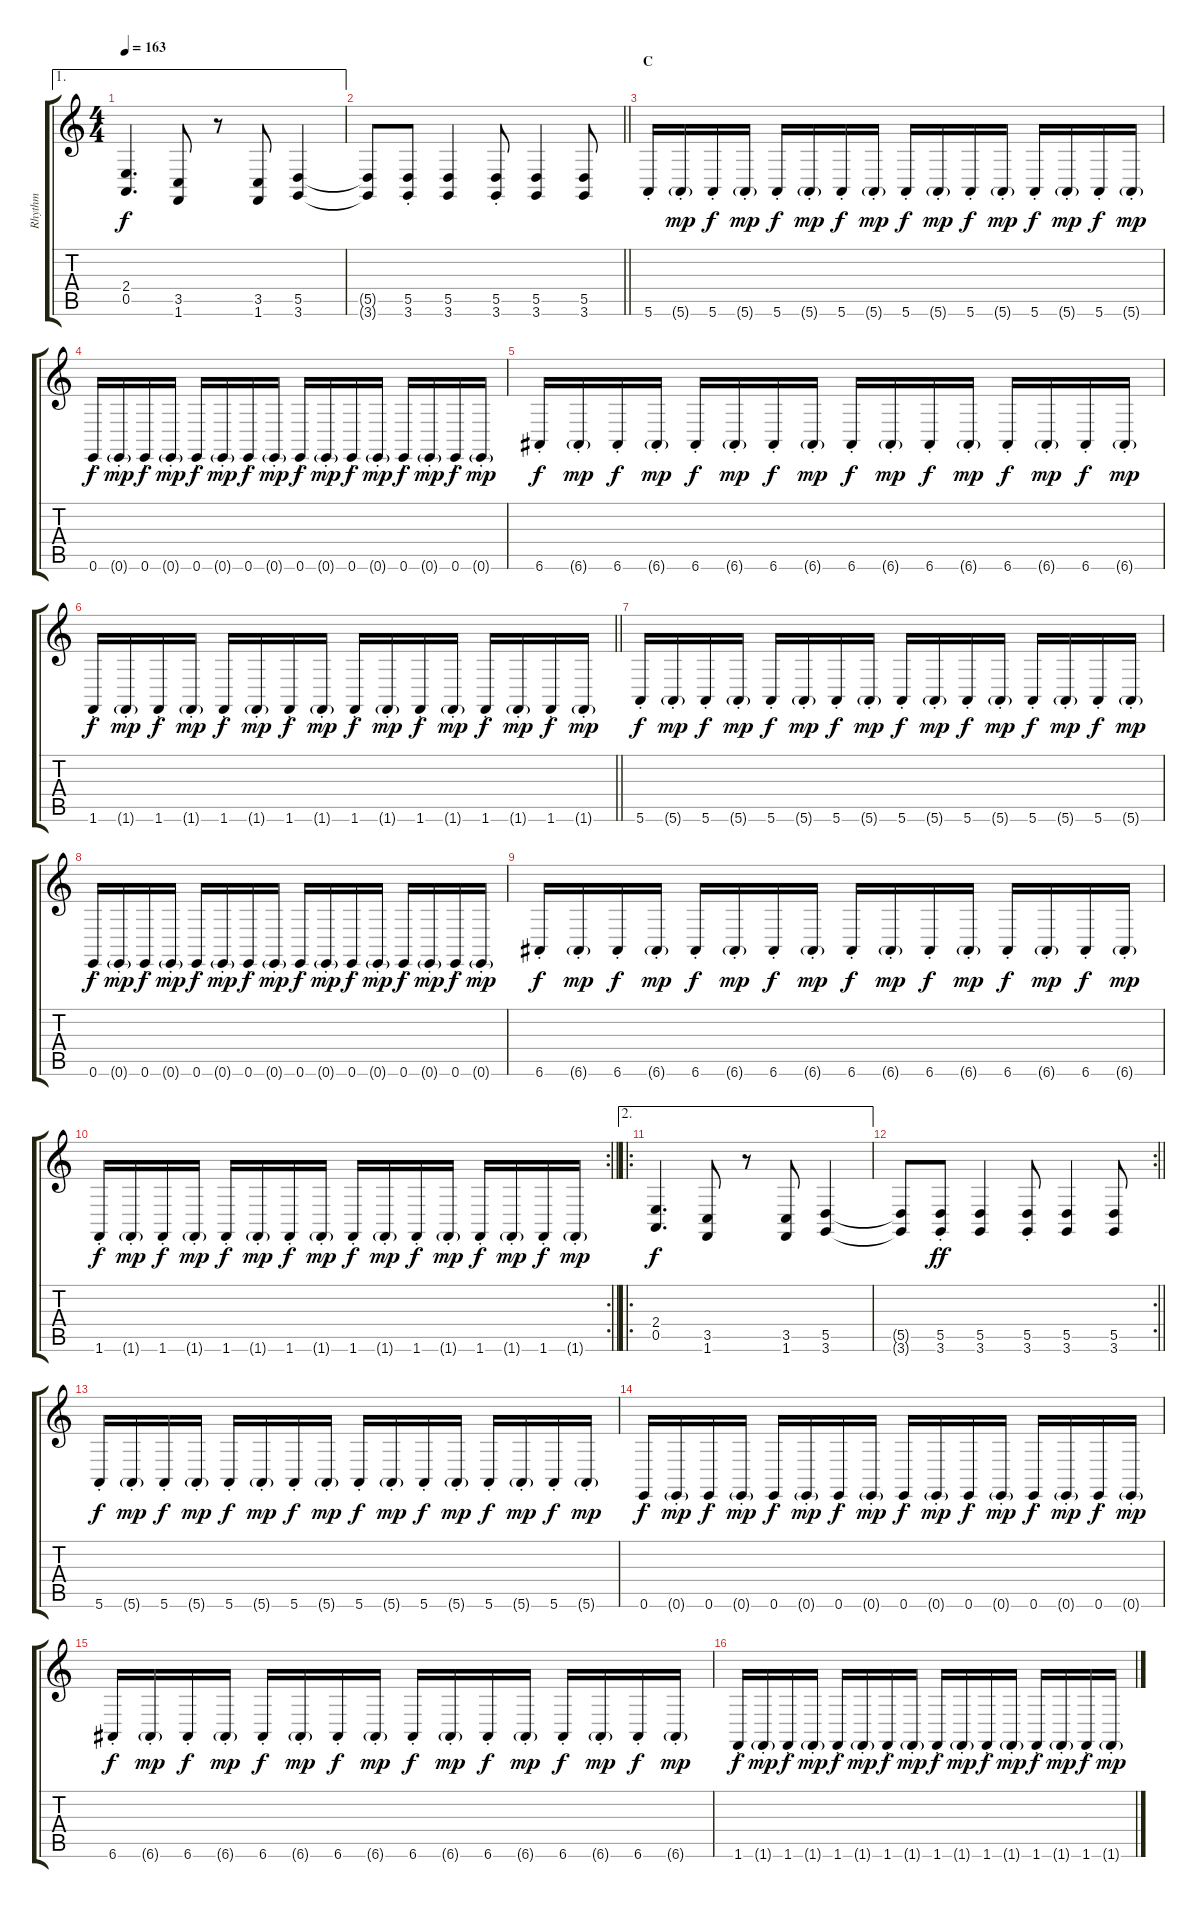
\track ("Rhythm" "Rhythm") {instrument lead8bassandlead}
\staff {score tabs}
\tuning (E4 B3 G3 D3 A2 E2) {hide}
\ae 1
\ts (4 4)
\section ("" " ")
\tempo 163
\clef g2
\ks c
(2.4 0.5).4{d dy f} (3.5 1.6).8 r.8 (3.5 1.6).8 (5.5 3.6).4 |
\barLineRight lightlight
(5.5{t} 3.6{t}).8 (5.5{st} 3.6).8 (5.5 3.6).4 (5.5{st} 3.6).8 (5.5 3.6).4 (5.5 3.6).8 |
\section ("" "C")
5.6{st}.16 5.6{g st}.16{dy mp} 5.6{st}.16{dy f} 5.6{g st}.16{dy mp} 5.6{st}.16{dy f} 5.6{g st}.16{dy mp} 5.6{st}.16{dy f} 5.6{g st}.16{dy mp} 5.6{st}.16{dy f} 5.6{g st}.16{dy mp} 5.6{st}.16{dy f} 5.6{g st}.16{dy mp} 5.6{st}.16{dy f} 5.6{g st}.16{dy mp} 5.6{st}.16{dy f} 5.6{g st}.16{dy mp} |
0.6{st}.16{dy f} 0.6{g st}.16{dy mp} 0.6{st}.16{dy f} 0.6{g st}.16{dy mp} 0.6{st}.16{dy f} 0.6{g st}.16{dy mp} 0.6{st}.16{dy f} 0.6{g st}.16{dy mp} 0.6{st}.16{dy f} 0.6{g st}.16{dy mp} 0.6{st}.16{dy f} 0.6{g st}.16{dy mp} 0.6{st}.16{dy f} 0.6{g st}.16{dy mp} 0.6{st}.16{dy f} 0.6{g st}.16{dy mp} |
6.6{st}.16{dy f} 6.6{g st}.16{dy mp} 6.6{st}.16{dy f} 6.6{g st}.16{dy mp} 6.6{st}.16{dy f} 6.6{g st}.16{dy mp} 6.6{st}.16{dy f} 6.6{g st}.16{dy mp} 6.6{st}.16{dy f} 6.6{g st}.16{dy mp} 6.6{st}.16{dy f} 6.6{g st}.16{dy mp} 6.6{st}.16{dy f} 6.6{g st}.16{dy mp} 6.6{st}.16{dy f} 6.6{g st}.16{dy mp} |
\barLineRight lightlight
1.6{st}.16{dy f} 1.6{g st}.16{dy mp} 1.6{st}.16{dy f} 1.6{g st}.16{dy mp} 1.6{st}.16{dy f} 1.6{g st}.16{dy mp} 1.6{st}.16{dy f} 1.6{g st}.16{dy mp} 1.6{st}.16{dy f} 1.6{g st}.16{dy mp} 1.6{st}.16{dy f} 1.6{g st}.16{dy mp} 1.6{st}.16{dy f} 1.6{g st}.16{dy mp} 1.6{st}.16{dy f} 1.6{g st}.16{dy mp} |
\section ("" " ")
5.6{st}.16{dy f} 5.6{g st}.16{dy mp} 5.6{st}.16{dy f} 5.6{g st}.16{dy mp} 5.6{st}.16{dy f} 5.6{g st}.16{dy mp} 5.6{st}.16{dy f} 5.6{g st}.16{dy mp} 5.6{st}.16{dy f} 5.6{g st}.16{dy mp} 5.6{st}.16{dy f} 5.6{g st}.16{dy mp} 5.6{st}.16{dy f} 5.6{g st}.16{dy mp} 5.6{st}.16{dy f} 5.6{g st}.16{dy mp} |
0.6{st}.16{dy f} 0.6{g st}.16{dy mp} 0.6{st}.16{dy f} 0.6{g st}.16{dy mp} 0.6{st}.16{dy f} 0.6{g st}.16{dy mp} 0.6{st}.16{dy f} 0.6{g st}.16{dy mp} 0.6{st}.16{dy f} 0.6{g st}.16{dy mp} 0.6{st}.16{dy f} 0.6{g st}.16{dy mp} 0.6{st}.16{dy f} 0.6{g st}.16{dy mp} 0.6{st}.16{dy f} 0.6{g st}.16{dy mp} |
6.6{st}.16{dy f} 6.6{g st}.16{dy mp} 6.6{st}.16{dy f} 6.6{g st}.16{dy mp} 6.6{st}.16{dy f} 6.6{g st}.16{dy mp} 6.6{st}.16{dy f} 6.6{g st}.16{dy mp} 6.6{st}.16{dy f} 6.6{g st}.16{dy mp} 6.6{st}.16{dy f} 6.6{g st}.16{dy mp} 6.6{st}.16{dy f} 6.6{g st}.16{dy mp} 6.6{st}.16{dy f} 6.6{g st}.16{dy mp} |
\rc 2
\barLineRight lightlight
1.6{st}.16{dy f} 1.6{g st}.16{dy mp} 1.6{st}.16{dy f} 1.6{g st}.16{dy mp} 1.6{st}.16{dy f} 1.6{g st}.16{dy mp} 1.6{st}.16{dy f} 1.6{g st}.16{dy mp} 1.6{st}.16{dy f} 1.6{g st}.16{dy mp} 1.6{st}.16{dy f} 1.6{g st}.16{dy mp} 1.6{st}.16{dy f} 1.6{g st}.16{dy mp} 1.6{st}.16{dy f} 1.6{g st}.16{dy mp} |
\ae 2
\ro
(2.4 0.5).4{d dy f} (3.5 1.6).8 r.8 (3.5 1.6).8 (5.5 3.6).4 |
\rc 2
\barLineRight lightlight
(5.5{t} 3.6{t}).8 (5.5{st} 3.6).8{dy ff} (5.5 3.6).4 (5.5{st} 3.6).8 (5.5 3.6).4 (5.5 3.6).8 |
\section ("" "")
5.6{st}.16{dy f} 5.6{g st}.16{dy mp} 5.6{st}.16{dy f} 5.6{g st}.16{dy mp} 5.6{st}.16{dy f} 5.6{g st}.16{dy mp} 5.6{st}.16{dy f} 5.6{g st}.16{dy mp} 5.6{st}.16{dy f} 5.6{g st}.16{dy mp} 5.6{st}.16{dy f} 5.6{g st}.16{dy mp} 5.6{st}.16{dy f} 5.6{g st}.16{dy mp} 5.6{st}.16{dy f} 5.6{g st}.16{dy mp} |
0.6{st}.16{dy f} 0.6{g st}.16{dy mp} 0.6{st}.16{dy f} 0.6{g st}.16{dy mp} 0.6{st}.16{dy f} 0.6{g st}.16{dy mp} 0.6{st}.16{dy f} 0.6{g st}.16{dy mp} 0.6{st}.16{dy f} 0.6{g st}.16{dy mp} 0.6{st}.16{dy f} 0.6{g st}.16{dy mp} 0.6{st}.16{dy f} 0.6{g st}.16{dy mp} 0.6{st}.16{dy f} 0.6{g st}.16{dy mp} |
6.6{st}.16{dy f} 6.6{g st}.16{dy mp} 6.6{st}.16{dy f} 6.6{g st}.16{dy mp} 6.6{st}.16{dy f} 6.6{g st}.16{dy mp} 6.6{st}.16{dy f} 6.6{g st}.16{dy mp} 6.6{st}.16{dy f} 6.6{g st}.16{dy mp} 6.6{st}.16{dy f} 6.6{g st}.16{dy mp} 6.6{st}.16{dy f} 6.6{g st}.16{dy mp} 6.6{st}.16{dy f} 6.6{g st}.16{dy mp} |
1.6{st}.16{dy f} 1.6{g st}.16{dy mp} 1.6{st}.16{dy f} 1.6{g st}.16{dy mp} 1.6{st}.16{dy f} 1.6{g st}.16{dy mp} 1.6{st}.16{dy f} 1.6{g st}.16{dy mp} 1.6{st}.16{dy f} 1.6{g st}.16{dy mp} 1.6{st}.16{dy f} 1.6{g st}.16{dy mp} 1.6{st}.16{dy f} 1.6{g st}.16{dy mp} 1.6{st}.16{dy f} 1.6{g st}.16{dy mp}
